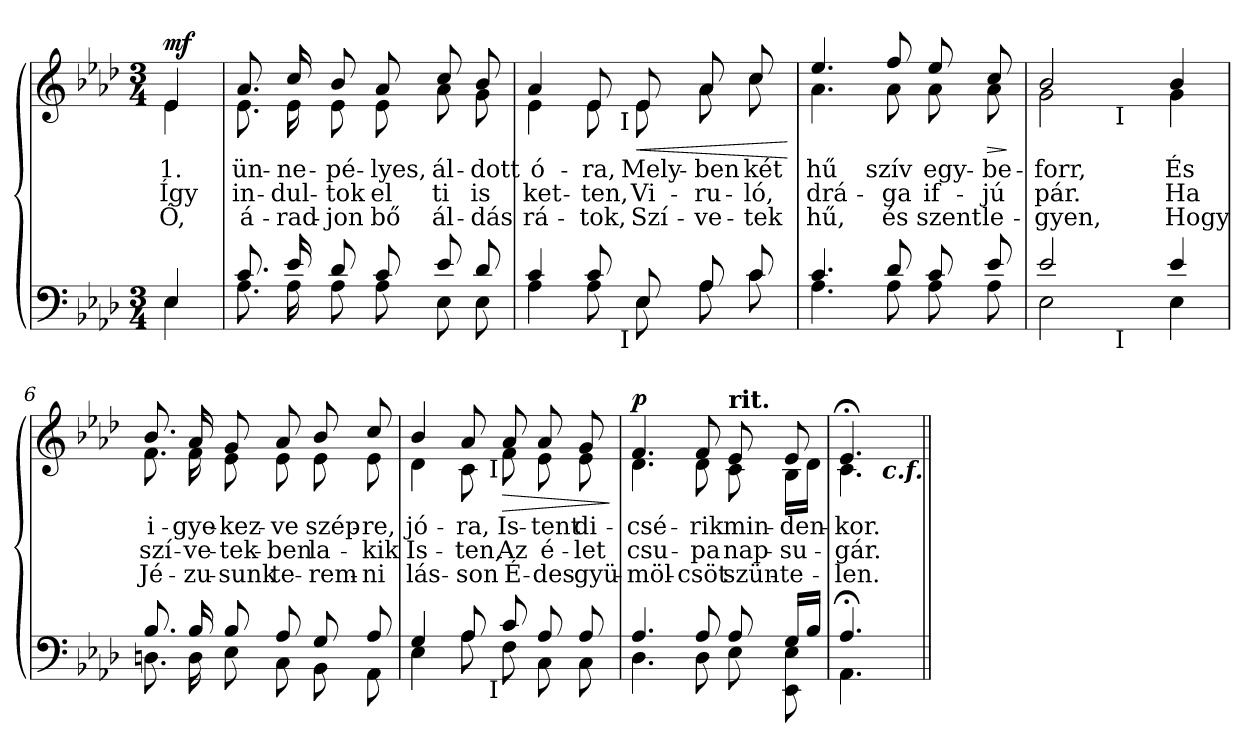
**kern	**kern	**text	**text	**text	**dynam
*part2	*part1	*part1	*part1	*part1	*part1
*staff2	*staff1	*staff1	*staff1	*staff1	*staff1
*clefF4	*clefG2	*	*	*	*
*k[b-e-a-d-]	*k[b-e-a-d-]	*	*	*	*
*A-:	*A-:	*	*	*	*
*M3/4	*M3/4	*	*	*	*
=1	=1	=1	=1	=1	=1
*^	*	*	*	*	*
!	!	!LO:TX:a:B:t=Festivo	!	!	!	!
!	!	!	!LO:LY:b	!LO:LY:b	!LO:LY:b	!LO:DY:b
*	*	*^	*	*	*	*
4E-/	4E-\	4e-/	4e-\	1.	Így	Ó,	mf
=2	=2	=2	=2	=2	=2	=2	=2
!	!	!	!	!LO:LY:b	!LO:LY:b	!LO:LY:b	!
8.c/	8.A-\	8.a-/	8.e-\	ün-	in-	á-	.
!	!	!	!	!LO:LY:b	!LO:LY:b	!LO:LY:b	!
16e-/	16A-\	16cc/	16e-\	-ne-	-dul-	-rad-	.
!	!	!	!	!LO:LY:b	!LO:LY:b	!LO:LY:b	!
8d-/	8A-\	8b-/	8e-\	-pé-	-tok	-jon	.
!	!	!	!	!LO:LY:b	!LO:LY:b	!LO:LY:b	!
8c/	8A-\	8a-/	8e-\	-lyes,	el	bő	.
!	!	!	!	!LO:LY:b	!LO:LY:b	!LO:LY:b	!
8e-/	8E-\	8cc/	8a-\	ál-	ti	ál-	.
!	!	!	!	!LO:LY:b	!LO:LY:b	!LO:LY:b	!
8d-/	8E-\	8b-/	8g\	-dott	is	-dás	.
*	*	*v	*v	*	*	*	*
=3	=3	=3	=3	=3	=3	=3
*	*	*^	*	*	*	*
!	!	!	!	!LO:LY:b	!LO:LY:b	!LO:LY:b	!
*	*^	*	*^	*	*	*	*
4c/	4A-\	4ryy	4a-/	4e-\	4ryy	ó-	ket-	rá-	.
!	!	!	!	!	!	!LO:LY:b	!LO:LY:b	!LO:LY:b	!
8c/	8A-\	16.ryy	8e-/	8e-\	16.ryy	-ra,	-ten,	-tok,	.
!	!	!	!	!	!LO:TX:b:t=I	!	!	!	!
!	!	!LO:TX:b:t=I	!	!	!	!	!	!	!
.	.	4ryy	.	.	4ryy	.	.	.	.
!	!	!	!	!	!	!LO:LY:b	!LO:LY:b	!LO:LY:b	!LO:HP:b
8E-/	8E-\	.	8e-/	8e-\	.	Mely-	Vi-	Szí-	<
!	!	!	!	!	!	!LO:LY:b	!LO:LY:b	!LO:LY:b	!
8A-/	8A-\	.	8a-/	8a-\	.	-ben	-ru-	-ve-	.
.	.	8ryy	.	.	8ryy	.	.	.	.
!	!	!	!	!	!	!LO:LY:b	!LO:LY:b	!LO:LY:b	!
8c/	8c\	.	8cc/	8cc\	.	két	-ló,	-tek	.
.	.	32ryy	.	.	32ryy	.	.	.	.
.	.	.	.	.	.	.	.	.	[
*	*v	*v	*	*	*	*	*	*	*
*	*	*v	*v	*v	*	*	*	*
=4	=4	=4	=4	=4	=4	=4
*	*^	*^	*	*	*	*
*	*	*	*	*^	*	*	*	*
!	!	!	!	!	!	!LO:LY:b	!LO:LY:b	!LO:LY:b	!
*	*v	*v	*	*	*	*	*	*	*
*	*	*	*v	*v	*	*	*	*
4.c/	4.A-\	4.ee-/	4.a-\	hű	drá-	hű,	.
!	!	!	!	!LO:LY:b	!LO:LY:b	!LO:LY:b	!
8d-/	8A-\	8ff/	8a-\	szív	-ga	és	.
!	!	!	!	!LO:LY:b	!LO:LY:b	!LO:LY:b	!
8c/	8A-\	8ee-/	8a-\	egy-	if-	szent	.
!	!	!	!	!LO:LY:b	!LO:LY:b	!LO:LY:b	!LO:HP:b
8e-/	8A-\	8cc/	8a-\	-be-	-jú	le-	>
*v	*v	*	*	*	*	*	*
*	*v	*v	*	*	*	*
.	.	.	.	.	]
=5	=5	=5	=5	=5	=5
*^	*	*	*	*	*
!	!	!	!LO:LY:b	!LO:LY:b	!LO:LY:b	!
*	*^	*^	*	*	*	*
*	*	*	*	*^	*	*	*	*
2e-/	2E-\	4ryy	2b-/	2g\	4ryy	-forr,	pár.	-gyen,	.
.	.	32ryy	.	.	32ryy	.	.	.	.
!	!	!	!	!	!LO:TX:b:t=I	!	!	!	!
!	!	!LO:TX:b:t=I	!	!	!	!	!	!	!
.	.	4...ryy	.	.	4...ryy	.	.	.	.
!	!	!	!	!	!	!LO:LY:b	!LO:LY:b	!LO:LY:b	!
4e-/	4E-\	.	4b-/	4g\	.	És	Ha	Hogy	.
*	*v	*v	*	*	*	*	*	*	*
*	*	*v	*v	*v	*	*	*	*
!!LO:LB:g=z
=6	=6	=6	=6	=6	=6	=6
*	*^	*^	*	*	*	*
*	*	*	*	*^	*	*	*	*
!	!	!	!	!	!	!LO:LY:b	!LO:LY:b	!LO:LY:b	!
*	*v	*v	*	*	*	*	*	*	*
*	*	*	*v	*v	*	*	*	*
8.B-/	8.Dn\	8.b-/	8.f\	i-	szí-	Jé-	.
!	!	!	!	!LO:LY:b	!LO:LY:b	!LO:LY:b	!
16B-/	16D\	16a-/	16f\	-gye-	-ve-	-zu-	.
!	!	!	!	!LO:LY:b	!LO:LY:b	!LO:LY:b	!
8B-/	8E-\	8g/	8e-\	-kez-	-tek-	-sunk	.
!	!	!	!	!LO:LY:b	!LO:LY:b	!LO:LY:b	!
8A-/	8C\	8a-/	8e-\	-ve	-ben	te-	.
!	!	!	!	!LO:LY:b	!LO:LY:b	!LO:LY:b	!
8G/	8BB-\	8b-/	8e-\	szép-	la-	-rem-	.
!	!	!	!	!LO:LY:b	!LO:LY:b	!LO:LY:b	!
8A-/	8AA-\	8cc/	8e-\	-re,	-kik	-ni	.
*	*	*v	*v	*	*	*	*
=7	=7	=7	=7	=7	=7	=7
*	*	*^	*	*	*	*
!	!	!	!	!LO:LY:b	!LO:LY:b	!LO:LY:b	!
*	*^	*	*^	*	*	*	*
4G/	4E-\	4ryy	4b-/	4d-\	4ryy	jó-	Is-	lás-	.
!	!	!	!	!	!	!LO:LY:b	!LO:LY:b	!LO:LY:b	!
8A-/	8A-\	16.ryy	8a-/	8c\	16.ryy	-ra,	-ten,	-son	.
!	!	!	!	!	!LO:TX:b:t=I	!	!	!	!
!	!	!LO:TX:b:t=I	!	!	!	!	!	!	!
.	.	4ryy	.	.	4ryy	.	.	.	.
!	!	!	!	!	!	!LO:LY:b	!LO:LY:b	!LO:LY:b	!LO:HP:b
8c/	8F\	.	8a-/	8f\	.	Is-	Az	É-	>
!	!	!	!	!	!	!LO:LY:b	!LO:LY:b	!LO:LY:b	!
8A-/	8C\	.	8a-/	8e-\	.	-tent	é-	-des	.
.	.	8ryy	.	.	8ryy	.	.	.	.
!	!	!	!	!	!	!LO:LY:b	!LO:LY:b	!LO:LY:b	!
8A-/	8C\	.	8g/	8e-\	.	di-	-let	gyü-	.
.	.	32ryy	.	.	32ryy	.	.	.	.
.	.	.	.	.	.	.	.	.	]
*	*v	*v	*	*	*	*	*	*	*
*	*	*v	*v	*v	*	*	*	*
=8	=8	=8	=8	=8	=8	=8
*	*^	*^	*	*	*	*
*	*	*	*	*^	*	*	*	*
!	!	!	!	!	!	!LO:LY:b	!LO:LY:b	!LO:LY:b	!LO:DY:a
*	*v	*v	*	*	*	*	*	*	*
*	*	*	*v	*v	*	*	*	*
4.A-/	4.D-\	4.f/	4.d-\	-csé-	csu-	-möl-	p
!	!	!	!	!LO:LY:b	!LO:LY:b	!LO:LY:b	!
8A-/	8D-\	8f/	8d-\	-rik	-pa	-csöt	.
!	!	!LO:TX:a:B:t=rit.	!	!	!	!	!
!	!	!	!	!LO:LY:b	!LO:LY:b	!LO:LY:b	!
8A-/	8E-\	8e-/	8c\	min-	nap-	szün-	.
!	!	!	!	!LO:LY:b	!LO:LY:b	!LO:LY:b	!
16G/LL	8EE-\ 8E-\	8e-/	16B-\LL	-den-	-su-	-te-	.
16B-/JJ	.	.	16d-\JJ	.	.	.	.
*	*	*v	*v	*	*	*	*
=9	=9	=9	=9	=9	=9	=9
*	*	*^	*	*	*	*
!	!	!	!	!LO:LY:b	!LO:LY:b	!LO:LY:b	!
*	*	*	*^	*	*	*	*
4.A-;/	4.AA-\	4.e-;/	4.c\	8.ryy	-kor.	-gár.	-len.	.
!	!	!	!	!LO:TX:b:Bi:t=c.f.	!	!	!	!
.	.	.	.	8.ryy	.	.	.	.
*v	*v	*	*	*	*	*	*	*
*	*v	*v	*v	*	*	*	*
=||	=||	=||	=||	=||	=||
*-	*-	*-	*-	*-	*-
